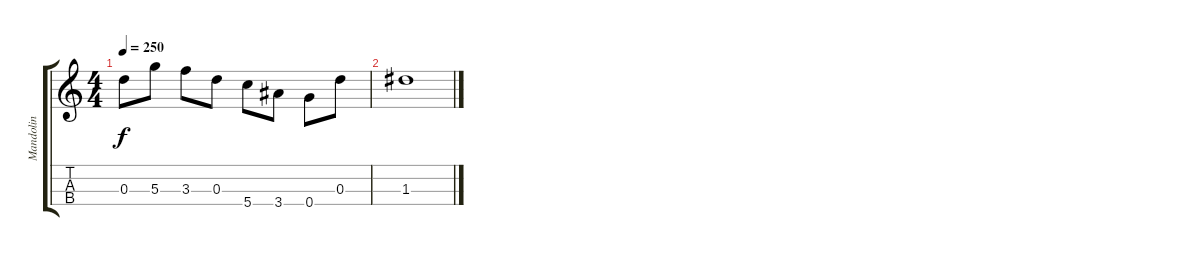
\track ("Mandolin" "Mandolin") {instrument acousticguitarnylon}
\staff {score tabs}
\tuning (E5 A4 D4 G3) {hide}
\ts (4 4)
\tempo 250
\clef g2
\ks c
0.3.8{dy f} 5.3.8 3.3.8 0.3.8 5.4.8 3.4.8 0.4.8 0.3.8 |
1.3.1
